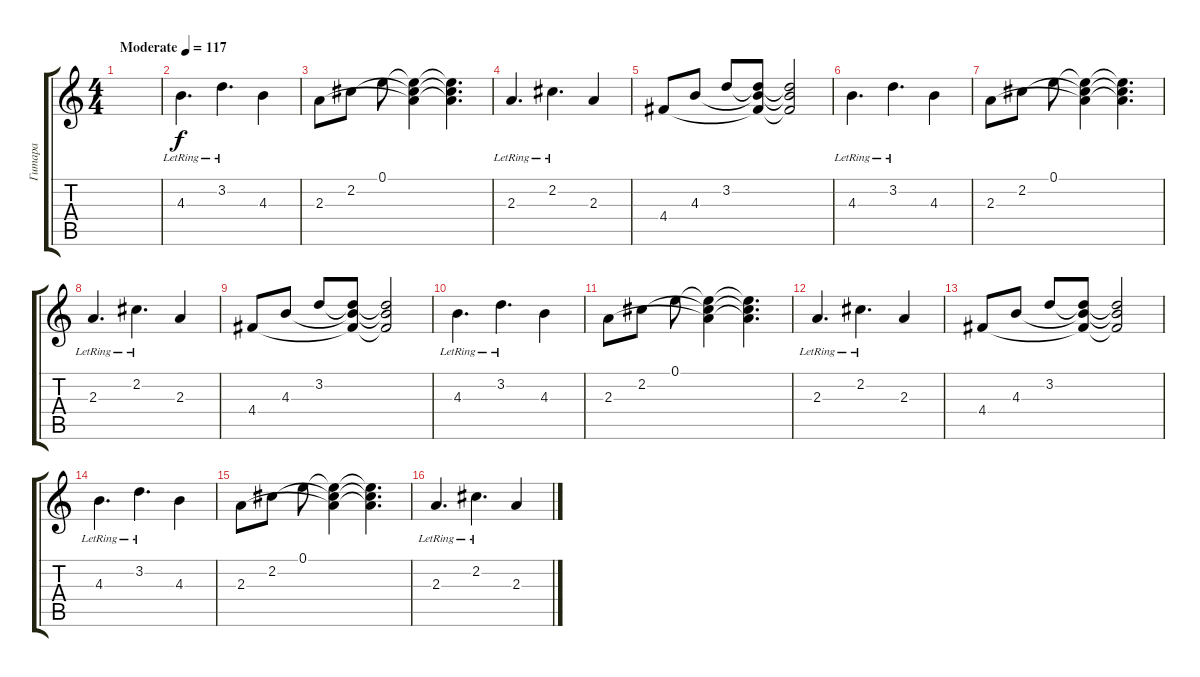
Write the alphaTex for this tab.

\track ("Гитара" "Гитара") {instrument electricguitarclean}
\staff {score tabs}
\tuning (E4 B3 G3 D3 A2 E2) {hide}
\ts (4 4)
\tempo (117 "Moderate")
\clef g2
\ks c
|
4.3{lr}.4{d} 3.2{lr}.4{d} 4.3.4 |
2.3.8 2.2.8 0.1.8 (0.1{t} 2.2{t} 2.3{t}).4 (0.1{t} 2.2{t} 2.3{t}).4{d} |
2.3{lr}.4{d} 2.2{lr}.4{d} 2.3.4 |
4.4.8 4.3.8 3.2.8 (3.2{t} 4.3{t} 4.4{t}).8 (3.2{t} 4.3{t} 4.4{t}).2 |
4.3{lr}.4{d} 3.2{lr}.4{d} 4.3.4 |
2.3.8 2.2.8 0.1.8 (0.1{t} 2.2{t} 2.3{t}).4 (0.1{t} 2.2{t} 2.3{t}).4{d} |
2.3{lr}.4{d} 2.2{lr}.4{d} 2.3.4 |
4.4.8 4.3.8 3.2.8 (3.2{t} 4.3{t} 4.4{t}).8 (3.2{t} 4.3{t} 4.4{t}).2 |
4.3{lr}.4{d} 3.2{lr}.4{d} 4.3.4 |
2.3.8 2.2.8 0.1.8 (0.1{t} 2.2{t} 2.3{t}).4 (0.1{t} 2.2{t} 2.3{t}).4{d} |
2.3{lr}.4{d} 2.2{lr}.4{d} 2.3.4 |
4.4.8 4.3.8 3.2.8 (3.2{t} 4.3{t} 4.4{t}).8 (3.2{t} 4.3{t} 4.4{t}).2 |
4.3{lr}.4{d} 3.2{lr}.4{d} 4.3.4 |
2.3.8 2.2.8 0.1.8 (0.1{t} 2.2{t} 2.3{t}).4 (0.1{t} 2.2{t} 2.3{t}).4{d} |
2.3{lr}.4{d} 2.2{lr}.4{d} 2.3.4
